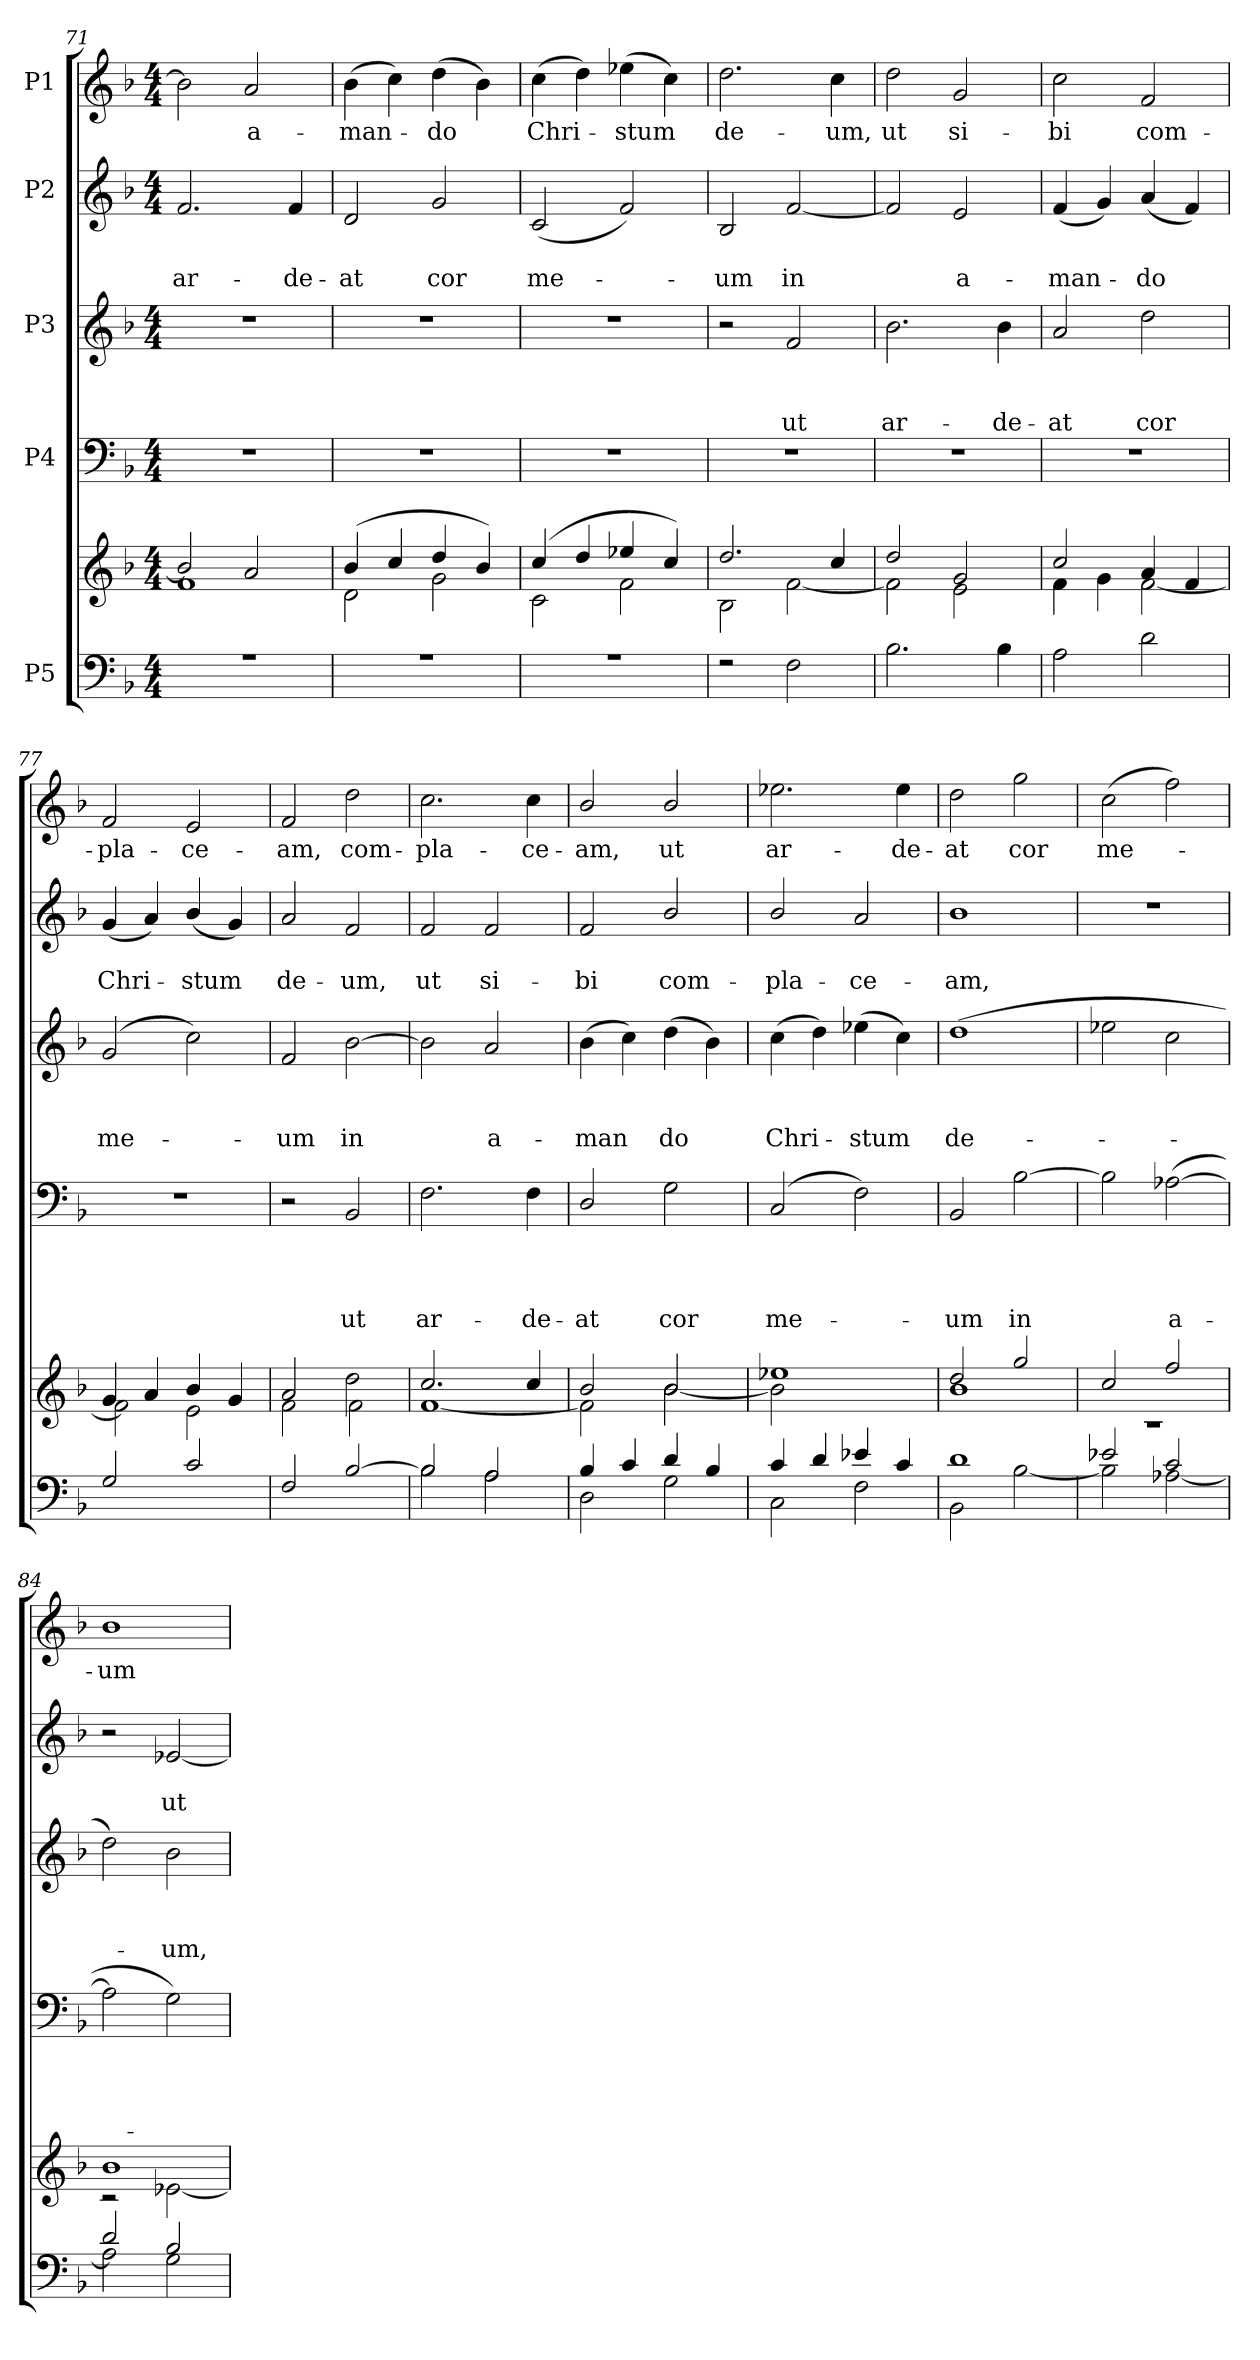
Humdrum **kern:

**kern	**kern	**kern	**text	**text	**text	**text	**kern	**text	**text	**text	**kern	**text	**text	**kern	**text
*part5	*part5	*part4	*part4	*part4	*part4	*part4	*part3	*part3	*part3	*part3	*part2	*part2	*part2	*part1	*part1
*staff6	*staff5	*staff4	*staff4	*staff4	*staff4	*staff4	*staff3	*staff3	*staff3	*staff3	*staff2	*staff2	*staff2	*staff1	*staff1
*I"P5	*	*I"P4	*	*	*	*	*I"P3	*	*	*	*I"P2	*	*	*I"P1	*
*clefF4	*clefG2	*clefF4	*	*	*	*	*clefG2	*	*	*	*clefG2	*	*	*clefG2	*
*	*	*	*	*	*	*	*ITrd7c12	*	*	*	*	*	*	*	*
*k[b-]	*k[b-]	*k[b-]	*	*	*	*	*k[b-]	*	*	*	*k[b-]	*	*	*k[b-]	*
*F:	*F:	*F:	*	*	*	*	*F:	*	*	*	*F:	*	*	*F:	*
*M4/4	*M4/4	*M4/4	*	*	*	*	*M4/4	*	*	*	*M4/4	*	*	*M4/4	*
=71	=71	=71	=71	=71	=71	=71	=71	=71	=71	=71	=71	=71	=71	=71	=71
*^	*^	*	*	*	*	*	*	*	*	*	*	*	*	*	*
!	!	!	!	!	!	!	!	!	!	!	!	!	!	!	!LO:LY:b	!	!
1r	1ryy	2b-/]	1f	1r	.	.	.	.	1r	.	.	.	2.f/	.	ar-	2b-\]	.
!	!	!	!	!	!	!	!	!	!	!	!	!	!	!	!	!	!LO:LY:b
.	.	2a/	.	.	.	.	.	.	.	.	.	.	.	.	.	2a/	a-
!	!	!	!	!	!	!	!	!	!	!	!	!	!	!	!LO:LY:b	!	!
.	.	.	.	.	.	.	.	.	.	.	.	.	4f/	.	-de-	.	.
=72	=72	=72	=72	=72	=72	=72	=72	=72	=72	=72	=72	=72	=72	=72	=72	=72	=72
!	!	!	!	!	!	!	!	!	!	!	!	!	!	!	!LO:LY:b	!	!LO:LY:b
1r	1ryy	(>4b-/	2d\	1r	.	.	.	.	1r	.	.	.	2d/	.	-at	(>4b-\	-man-
.	.	4cc/	.	.	.	.	.	.	.	.	.	.	.	.	.	4cc\)	.
!	!	!	!	!	!	!	!	!	!	!	!	!	!	!	!LO:LY:b	!	!LO:LY:b
.	.	4dd/	2g\	.	.	.	.	.	.	.	.	.	2g/	.	cor	(>4dd\	-do
.	.	4b-/)	.	.	.	.	.	.	.	.	.	.	.	.	.	4b-\)	.
=73	=73	=73	=73	=73	=73	=73	=73	=73	=73	=73	=73	=73	=73	=73	=73	=73	=73
!	!	!	!	!	!	!	!	!	!	!	!	!	!	!	!LO:LY:b	!	!LO:LY:b
1r	1ryy	(>4cc/	2c\	1r	.	.	.	.	1r	.	.	.	(<2c/	.	me-	(>4cc\	Chri-
.	.	4dd/	.	.	.	.	.	.	.	.	.	.	.	.	.	4dd\)	.
!	!	!	!	!	!	!	!	!	!	!	!	!	!	!	!	!	!LO:LY:b
.	.	4ee-X/	2f\	.	.	.	.	.	.	.	.	.	2f/)	.	.	(>4ee-X\	-stum
.	.	4cc/)	.	.	.	.	.	.	.	.	.	.	.	.	.	4cc\)	.
=74	=74	=74	=74	=74	=74	=74	=74	=74	=74	=74	=74	=74	=74	=74	=74	=74	=74
!	!	!	!	!	!	!	!	!	!	!	!	!	!	!	!LO:LY:b	!	!LO:LY:b
2r	1ryy	2.dd/	2B-\	1r	.	.	.	.	2r	.	.	.	2B-/	.	-um	2.dd\	de-
!	!	!	!	!	!	!	!	!	!	!	!	!LO:LY:b	!	!	!LO:LY:b	!	!
2F\	.	.	[<2f\	.	.	.	.	.	2F/	.	.	ut	[<2f/	.	in	.	.
!	!	!	!	!	!	!	!	!	!	!	!	!	!	!	!	!	!LO:LY:b
.	.	4cc/	.	.	.	.	.	.	.	.	.	.	.	.	.	4cc\	-um,
=75	=75	=75	=75	=75	=75	=75	=75	=75	=75	=75	=75	=75	=75	=75	=75	=75	=75
!	!	!	!	!	!	!	!	!	!	!	!	!LO:LY:b	!	!	!	!	!LO:LY:b
2.B-\	1ryy	2dd/	2f\]	1r	.	.	.	.	2.B-\	.	.	ar-	2f/]	.	.	2dd\	ut
!	!	!	!	!	!	!	!	!	!	!	!	!	!	!	!LO:LY:b	!	!LO:LY:b
.	.	2g/	2e\	.	.	.	.	.	.	.	.	.	2e/	.	a-	2g/	si-
!	!	!	!	!	!	!	!	!	!	!	!	!LO:LY:b	!	!	!	!	!
4B-\	.	.	.	.	.	.	.	.	4B-\	.	.	-de-	.	.	.	.	.
=76	=76	=76	=76	=76	=76	=76	=76	=76	=76	=76	=76	=76	=76	=76	=76	=76	=76
!	!	!	!	!	!	!	!	!	!	!	!	!LO:LY:b	!	!	!LO:LY:b	!	!LO:LY:b
2A\	1ryy	2cc/	4f\	1r	.	.	.	.	2A/	.	.	-at	(<4f/	.	-man-	2cc\	-bi
.	.	.	4g\	.	.	.	.	.	.	.	.	.	4g/)	.	.	.	.
!	!	!	!	!	!	!	!	!	!	!	!	!LO:LY:b	!	!	!LO:LY:b	!	!LO:LY:b
2d\	.	4a/	[<2f\	.	.	.	.	.	2d\	.	.	cor	(<4a/	.	-do	2f/	com-
.	.	4f/	.	.	.	.	.	.	.	.	.	.	4f/)	.	.	.	.
=77	=77	=77	=77	=77	=77	=77	=77	=77	=77	=77	=77	=77	=77	=77	=77	=77	=77
!	!	!	!	!	!	!	!	!	!	!	!	!LO:LY:b	!	!	!LO:LY:b	!	!LO:LY:b
2G/	1ryy	4g/	2f\]	1r	.	.	.	.	(<2G/	.	.	me-	(<4g/	.	Chri-	2f/	-pla-
.	.	4a/	.	.	.	.	.	.	.	.	.	.	4a/)	.	.	.	.
!	!	!	!	!	!	!	!	!	!	!	!	!	!	!	!LO:LY:b	!	!LO:LY:b
2c/	.	4b-/	2e\	.	.	.	.	.	2c\)	.	.	.	(<4b-/	.	-stum	2e/	-ce-
.	.	4g/	.	.	.	.	.	.	.	.	.	.	4g/)	.	.	.	.
=78	=78	=78	=78	=78	=78	=78	=78	=78	=78	=78	=78	=78	=78	=78	=78	=78	=78
!	!	!	!	!	!	!	!	!	!	!	!	!LO:LY:b	!	!	!LO:LY:b	!	!LO:LY:b
2F/	1ryy	2a/	2f\	2r	.	.	.	.	2F/	.	.	-um	2a/	.	de-	2f/	-am,
!	!	!	!	!	!	!	!	!LO:LY:b	!	!	!	!LO:LY:b	!	!	!LO:LY:b	!	!LO:LY:b
[<2B-/	.	2dd\	2f\	2BB-/	.	.	.	ut	[>2B-\	.	.	in	2f/	.	-um,	2dd\	com-
!!LO:LB:g=z
=79	=79	=79	=79	=79	=79	=79	=79	=79	=79	=79	=79	=79	=79	=79	=79	=79	=79
!	!	!	!	!	!	!	!	!LO:LY:b	!	!	!	!	!	!	!LO:LY:b	!	!LO:LY:b
2B-/]	2B-\	2.cc/	[<1f	2.F\	.	.	.	ar-	2B-\]	.	.	.	2f/	.	ut	2.cc\	-pla-
!	!	!	!	!	!	!	!	!	!	!	!	!LO:LY:b	!	!	!LO:LY:b	!	!
2A/	2A\	.	.	.	.	.	.	.	2A/	.	.	a-	2f/	.	si-	.	.
!	!	!	!	!	!	!	!	!LO:LY:b	!	!	!	!	!	!	!	!	!LO:LY:b
.	.	4cc/	.	4F\	.	.	.	-de-	.	.	.	.	.	.	.	4cc\	-ce-
=80	=80	=80	=80	=80	=80	=80	=80	=80	=80	=80	=80	=80	=80	=80	=80	=80	=80
!	!	!	!	!	!	!	!	!LO:LY:b	!	!	!	!LO:LY:b	!	!	!LO:LY:b	!	!LO:LY:b
4B-/	2D\	2b-/	2f\]	2D/	.	.	.	-at	(>4B-\	.	.	-man	2f/	.	-bi	2b-/	-am,
4c/	.	.	.	.	.	.	.	.	4c\)	.	.	.	.	.	.	.	.
!	!	!	!	!	!	!	!	!LO:LY:b	!	!	!	!LO:LY:b	!	!	!LO:LY:b	!	!LO:LY:b
4d/	2G\	2b-/	[<2b-\	2G\	.	.	.	cor	(>4d\	.	.	do	2b-/	.	com-	2b-/	ut
4B-/	.	.	.	.	.	.	.	.	4B-\)	.	.	.	.	.	.	.	.
=81	=81	=81	=81	=81	=81	=81	=81	=81	=81	=81	=81	=81	=81	=81	=81	=81	=81
!	!	!	!	!	!	!	!	!LO:LY:b	!	!	!	!LO:LY:b	!	!	!LO:LY:b	!	!LO:LY:b
4c/	2C\	1ee-X	2b-\]	(>2C/	.	.	.	me-	(>4c\	.	.	Chri-	2b-/	.	-pla-	2.ee-X\	ar-
4d/	.	.	.	.	.	.	.	.	4d\)	.	.	.	.	.	.	.	.
!	!	!	!	!	!	!	!	!	!	!	!	!LO:LY:b	!	!	!LO:LY:b	!	!
4e-X/	2F\	.	2ryy	2F\)	.	.	.	.	(>4e-X\	.	.	-stum	2a/	.	-ce-	.	.
!	!	!	!	!	!	!	!	!	!	!	!	!	!	!	!	!	!LO:LY:b
4c/	.	.	.	.	.	.	.	.	4c\)	.	.	.	.	.	.	4ee-\	-de-
=82	=82	=82	=82	=82	=82	=82	=82	=82	=82	=82	=82	=82	=82	=82	=82	=82	=82
!	!	!	!	!	!	!	!	!LO:LY:b	!	!	!	!LO:LY:b	!	!	!LO:LY:b	!	!LO:LY:b
1d	2BB-\	2dd/	1b-	2BB-/	.	.	.	-um	(>1d	.	.	de-	1b-	.	-am,	2dd\	-at
!	!	!	!	!	!	!	!	!LO:LY:b	!	!	!	!	!	!	!	!	!LO:LY:b
.	[<2B-\	2gg/	.	[>2B-\	.	.	.	in	.	.	.	.	.	.	.	2gg\	cor
=83	=83	=83	=83	=83	=83	=83	=83	=83	=83	=83	=83	=83	=83	=83	=83	=83	=83
!	!	!	!	!	!	!	!	!	!	!	!	!	!	!	!	!	!LO:LY:b
2e-X/	2B-\]	2cc/	1rc	2B-\]	.	.	.	.	2e-X\	.	.	.	1r	.	.	(>2cc\	me-
!	!	!	!	!	!	!	!	!LO:LY:b	!	!	!	!	!	!	!	!	!
2c/	[<2A-X\	2ff/	.	(>[>2A-X\	.	.	.	a-	2c\	.	.	.	.	.	.	2ff\)	.
=84	=84	=84	=84	=84	=84	=84	=84	=84	=84	=84	=84	=84	=84	=84	=84	=84	=84
!	!	!	!	!	!	!	!	!	!	!	!	!	!	!	!	!	!LO:LY:b
2d/	2A-\]	1b-	2rc	2A-\]	.	.	.	.	2d\)	.	.	.	2r	.	.	1b-	-um
!	!	!	!	!	!	!	!	!	!	!	!	!LO:LY:b	!	!	!LO:LY:b	!	!
2B-/	2G\	.	[<2e-X\	2G\)	.	.	.	.	2B-\	.	.	-um,	[<2e-X/	.	ut	.	.
*v	*v	*	*	*	*	*	*	*	*	*	*	*	*	*	*	*	*
*	*v	*v	*	*	*	*	*	*	*	*	*	*	*	*	*	*
=	=	=	=	=	=	=	=	=	=	=	=	=	=	=	=
*-	*-	*-	*-	*-	*-	*-	*-	*-	*-	*-	*-	*-	*-	*-	*-
